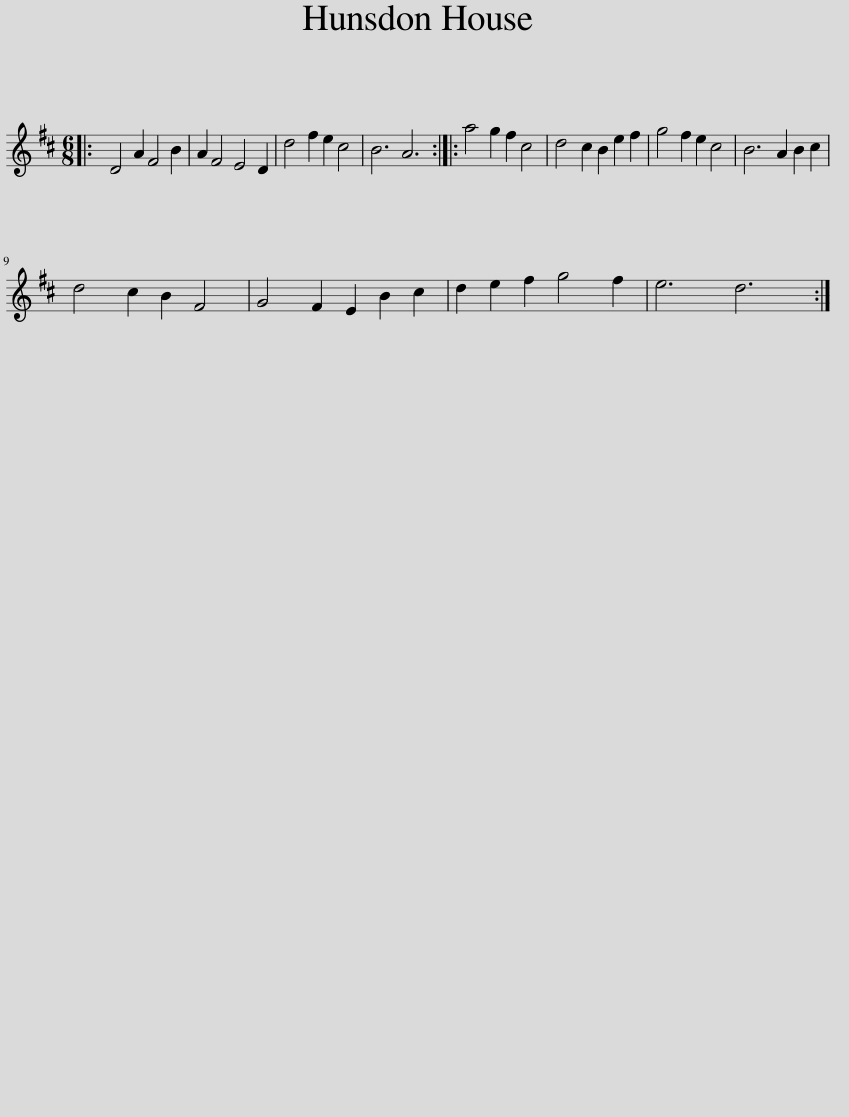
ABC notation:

X:1
L:1/8
M:6/8
I:linebreak $
K:D
V:1 treble
V:1
|: D4 A2 F4 B2 | A2 F4 E4 D2 | d4 f2 e2 c4 | B6 A6 :: a4 g2 f2 c4 | %5
 d4 c2 B2 e2 f2 | g4 f2 e2 c4 | B6 A2 B2 c2 |$ d4 c2 B2 F4 | G4 F2 E2 B2 c2 | %10
 d2 e2 f2 g4 f2 | e6 d6 :| %12
